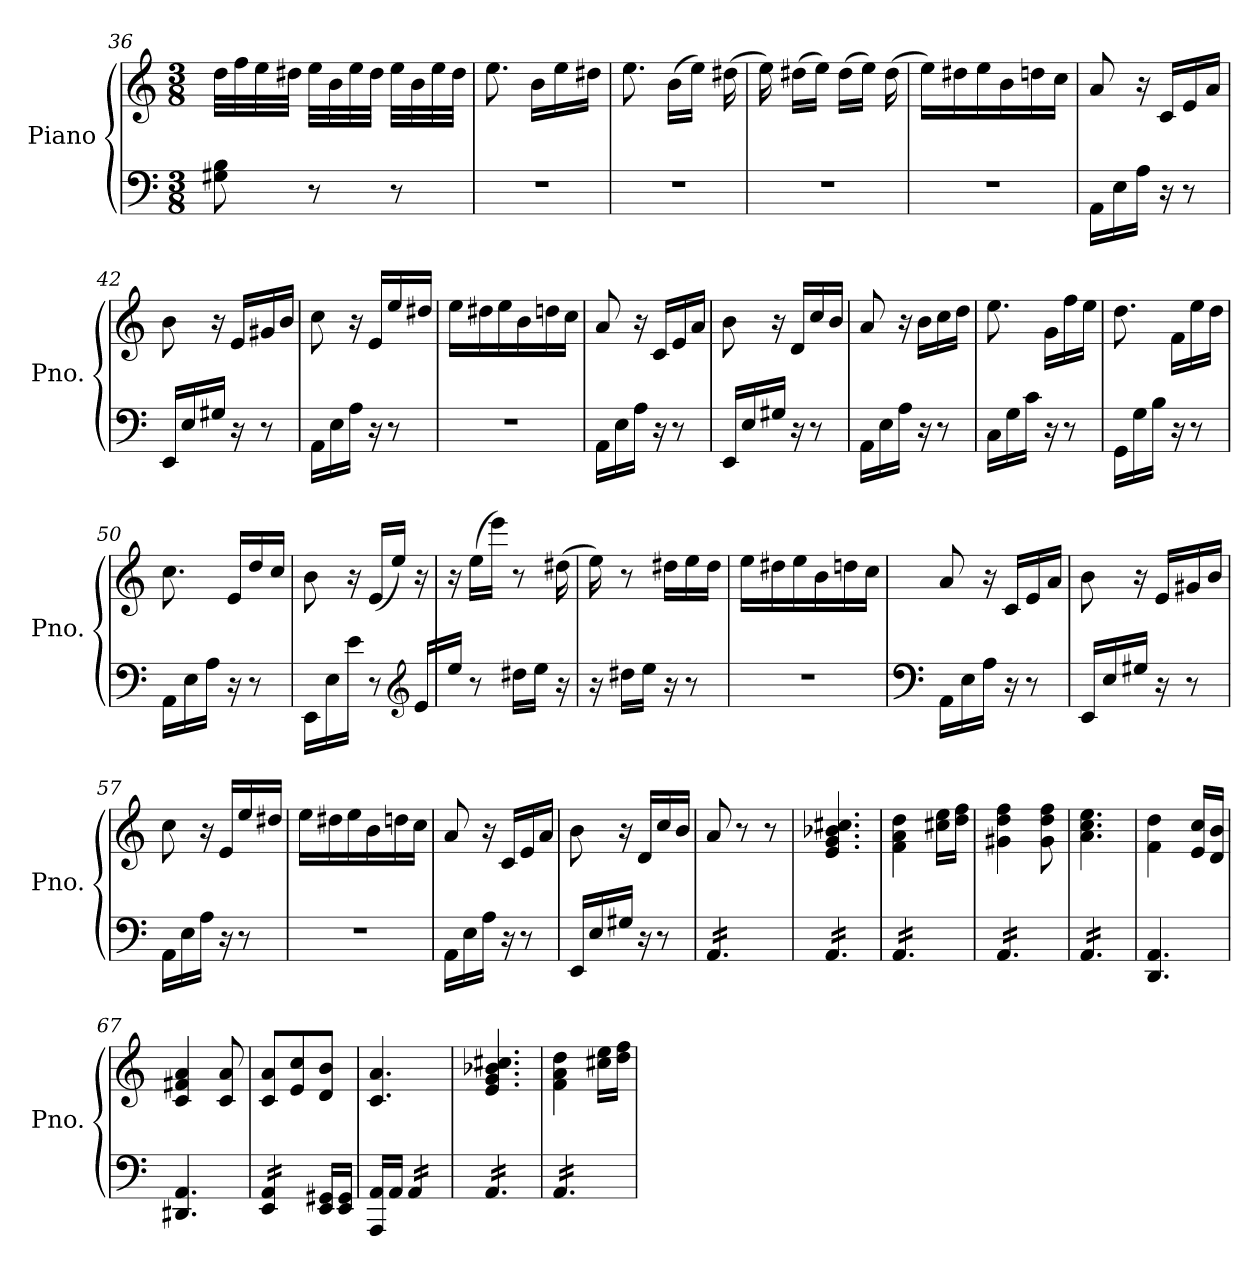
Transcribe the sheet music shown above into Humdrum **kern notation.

**kern	**kern
*part1	*part1
*staff2	*staff1
*I"Piano	*
*I'Pno.	*
*clefF4	*clefG2
*k[]	*k[]
*M3/8	*M3/8
=36	=36
8G#X\ 8B\	32dd\LLL
.	32ff\
.	32ee\
.	32dd#X\JJJ
8r	32ee\LLL
.	32b\
.	32ee\
.	32dd#\JJJ
8r	32ee\LLL
.	32b\
.	32ee\
.	32dd#\JJJ
=37	=37
4.r	8.ee\
.	16b\LL
.	16ee\
.	16dd#X\JJ
=38	=38
4.r	8.ee\
.	(>16b\LL
.	16ee\JJ)
.	(>16dd#X\
=39	=39
4.r	16ee\)
.	(>16dd#X\LL
.	16ee\JJ)
.	(>16dd#\LL
.	16ee\JJ)
.	(>16dd#\
!!LO:LB:g=z
=40	=40
4.r	16ee\LL)
.	16dd#X\
.	16ee\
.	16b\
.	16ddn\
.	16cc\JJ
=41	=41
16AA\LL	8a/
16E\	.
16A\JJ	16r
16r	16c/LL
8r	16e/
.	16a/JJ
=42	=42
16EE/LL	8b\
16E/	.
16G#X/JJ	16r
16r	16e/LL
8r	16g#X/
.	16b/JJ
=43	=43
16AA\LL	8cc\
16E\	.
16A\JJ	16r
16r	16e/LL
8r	16ee/
.	16dd#X/JJ
=44	=44
4.r	16ee\LL
.	16dd#X\
.	16ee\
.	16b\
.	16ddn\
.	16cc\JJ
=45	=45
16AA\LL	8a/
16E\	.
16A\JJ	16r
16r	16c/LL
8r	16e/
.	16a/JJ
=46	=46
16EE/LL	8b\
16E/	.
16G#X/JJ	16r
16r	16d/LL
8r	16cc/
.	16b/JJ
!!LO:LB:g=z
=47	=47
16AA\LL	8a/
16E\	.
16A\JJ	16r
16r	16b\LL
8r	16cc\
.	16dd\JJ
=48	=48
16C\LL	8.ee\
16G\	.
16c\JJ	.
16r	16g\LL
8r	16ff\
.	16ee\JJ
=49	=49
16GG\LL	8.dd\
16G\	.
16B\JJ	.
16r	16f\LL
8r	16ee\
.	16dd\JJ
=50	=50
16AA\LL	8.cc\
16E\	.
16A\JJ	.
16r	16e/LL
8r	16dd/
.	16cc/JJ
=51	=51
16EE\LL	8b\
16E\	.
16e\JJ	16r
8r	(<16e/LL
.	16ee/JJ)
*clefG2	*
16e/LL	16r
=52	=52
16ee/JJ	16r
8r	(>16ee\LL
.	16eee\JJ)
16dd#X\LL	8r
16ee\JJ	.
16r	(>16dd#X\
=53	=53
16r	16ee\)
16dd#X\LL	8r
16ee\JJ	.
16r	16dd#X\LL
8r	16ee\
.	16dd#\JJ
=54	=54
4.r	16ee\LL
.	16dd#X\
.	16ee\
.	16b\
.	16ddn\
.	16cc\JJ
!!LO:LB:g=z
=55	=55
*clefF4	*
16AA\LL	8a/
16E\	.
16A\JJ	16r
16r	16c/LL
8r	16e/
.	16a/JJ
=56	=56
16EE/LL	8b\
16E/	.
16G#X/JJ	16r
16r	16e/LL
8r	16g#X/
.	16b/JJ
=57	=57
16AA\LL	8cc\
16E\	.
16A\JJ	16r
16r	16e/LL
8r	16ee/
.	16dd#X/JJ
=58	=58
4.r	16ee\LL
.	16dd#X\
.	16ee\
.	16b\
.	16ddn\
.	16cc\JJ
=59	=59
16AA\LL	8a/
16E\	.
16A\JJ	16r
16r	16c/LL
8r	16e/
.	16a/JJ
=60	=60
16EE/LL	8b\
16E/	.
16G#X/JJ	16r
16r	16d/LL
8r	16cc/
.	16b/JJ
=61	=61
*tremolo	*
16AA/LL	8a/
16AA/	.
16AA/	8r
16AA/	.
16AA/	8r
16AA/JJ	.
=62	=62
16AA/LL	4.e/ 4.g/ 4.b-X/ 4.cc#X/
16AA/	.
16AA/	.
16AA/	.
16AA/	.
16AA/JJ	.
!!LO:LB:g=z
=63	=63
16AA/LL	4f\ 4a\ 4dd\
16AA/	.
16AA/	.
16AA/	.
16AA/	16cc#X\ 16ee\LL
16AA/JJ	16dd\ 16ff\JJ
=64	=64
16AA/LL	4g#X\ 4dd\ 4ff\
16AA/	.
16AA/	.
16AA/	.
16AA/	8g#\ 8dd\ 8ff\
16AA/JJ	.
=65	=65
16AA/LL	4.a\ 4.cc\ 4.ee\
16AA/	.
16AA/	.
16AA/	.
16AA/	.
16AA/JJ	.
*Xtremolo	*
=66	=66
4.DD/ 4.AA/	4f\ 4dd\
.	16e/ 16cc/LL
.	16d/ 16b/JJ
=67	=67
4.DD#X/ 4.AA/	4c/ 4f#X/ 4a/
.	8c/ 8a/
=68	=68
*tremolo	*
16EE/ 16AA/LL	8c/ 8a/L
16EE/ 16AA/	.
16EE/ 16AA/	8e/ 8cc/
16EE/ 16AA/JJ	.
*Xtremolo	*
16EE/ 16GG#X/LL	8d/ 8b/J
16EE/ 16GG#/JJ	.
=69	=69
16AAA/ 16AA/LL	4.c/ 4.a/
16AA/JJ	.
*tremolo	*
16AA/LL	.
16AA/	.
16AA/	.
16AA/JJ	.
=70	=70
16AA/LL	4.e/ 4.g/ 4.b-X/ 4.cc#X/
16AA/	.
16AA/	.
16AA/	.
16AA/	.
16AA/JJ	.
=71	=71
16AA/LL	4f\ 4a\ 4dd\
16AA/	.
16AA/	.
16AA/	.
16AA/	16cc#X\ 16ee\LL
16AA/JJ	16dd\ 16ff\JJ
*Xtremolo	*
=	=
*-	*-
